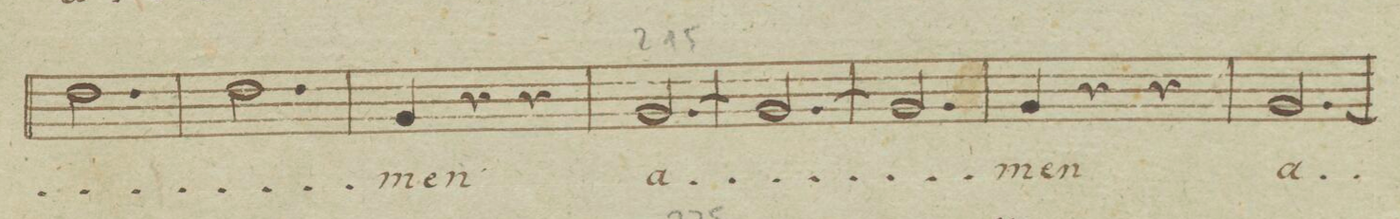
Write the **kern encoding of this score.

**kern	**text	**dynam
*I"Basso.	*	*
*clefF4	*	*
*k[b-e-]	*	*
*met(c)	*	*
*M3/4	*	*
2.F\	.	.
=214	=214	=214
2.F\	.	.
=215	=215	=215
4BB-/	-men	.
2r	.	.
=216	=216	=216
[>2.BB-/	a-	.
=217	=217	=217
2.BB-/_>	.	.
=218	=218	=218
2.BB-/]	.	.
=219	=219	=219
4BB-/	-men	.
2r	.	.
=220	=220	=220
[2.BB-/	a-	.
=221	=221	=221
*-	*-	*-
